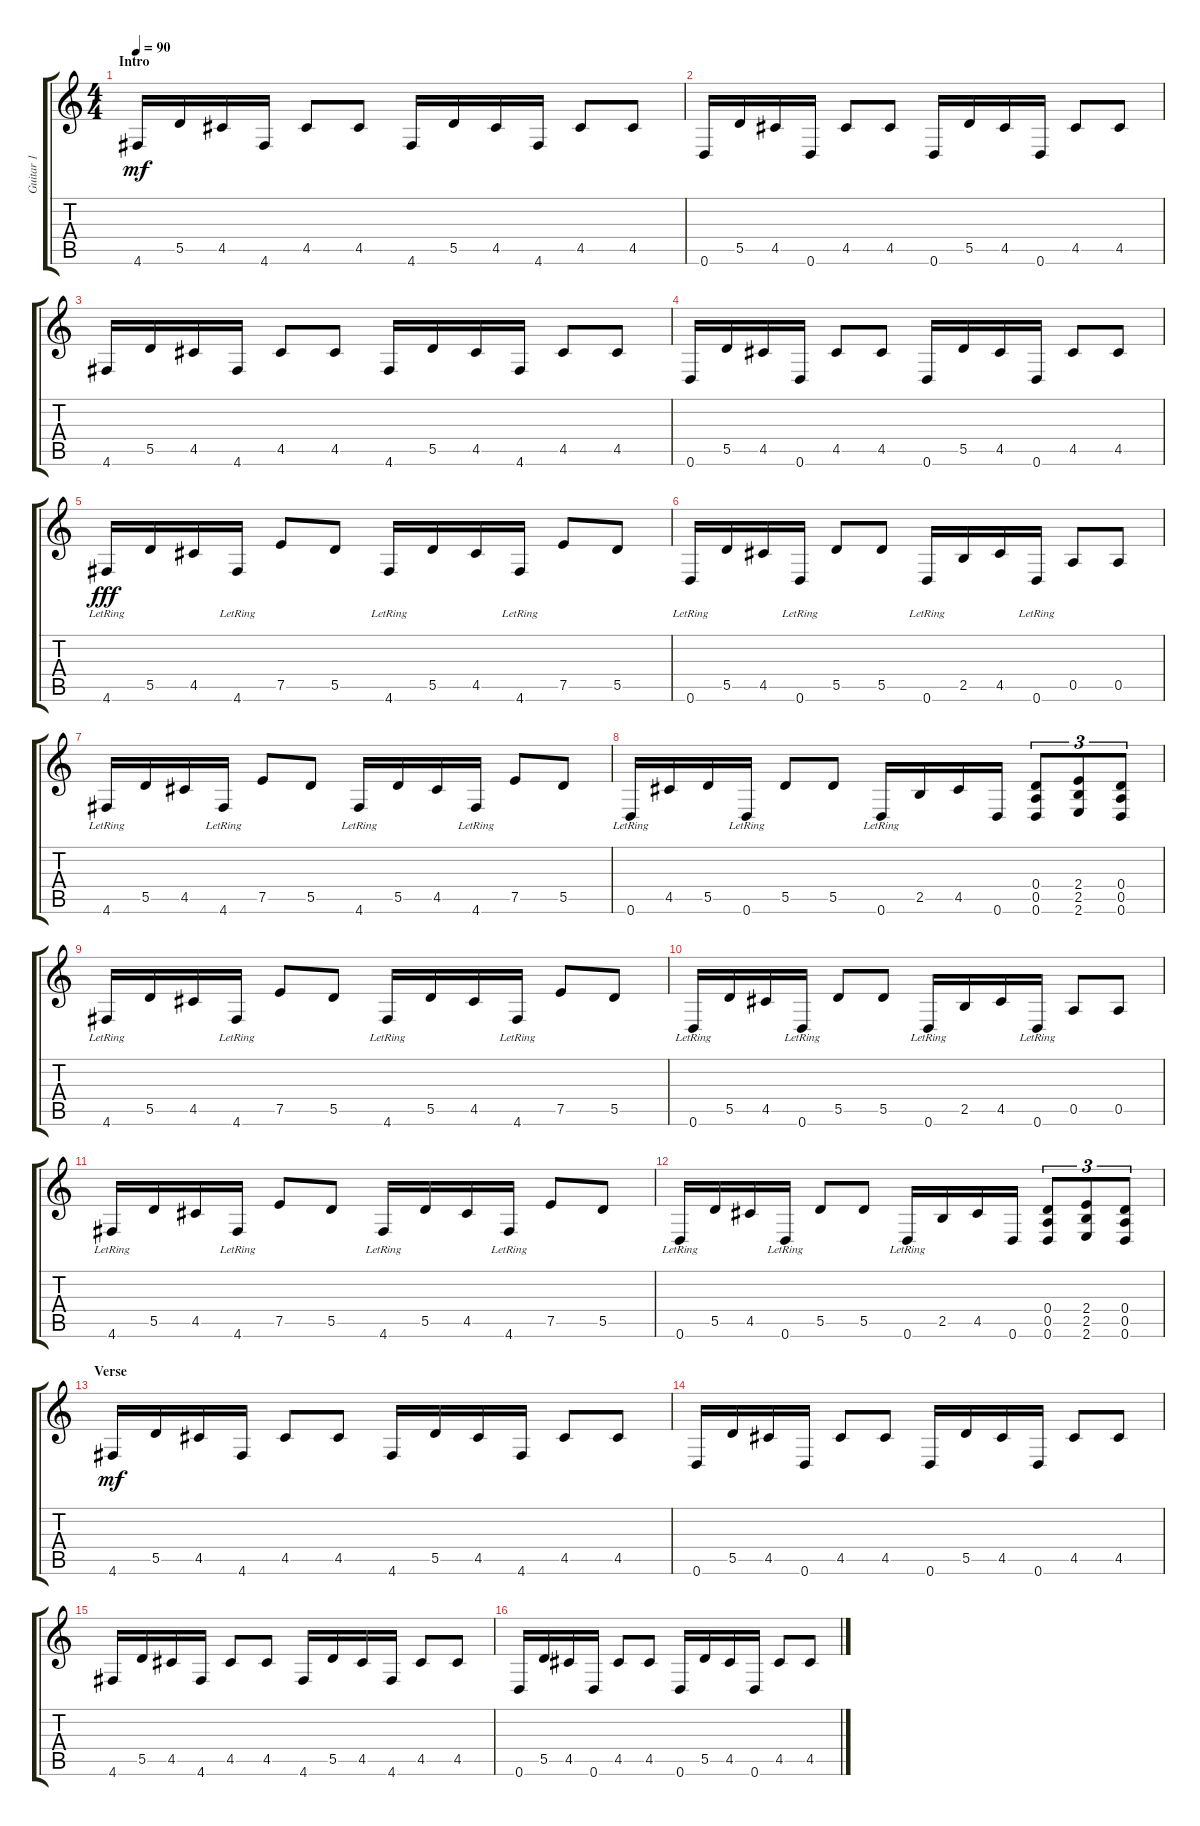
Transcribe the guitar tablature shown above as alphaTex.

\track ("Guitar 1" "Guitar 1") {instrument distortionguitar}
\staff {score tabs}
\tuning (E4 B3 G3 D3 A2 D2) {hide}
\ts (4 4)
\section ("" "Intro")
\tempo 90
\clef g2
\ks c
4.6.16{dy mf instrument electricguitarclean} 5.5.16 4.5.16 4.6.16 4.5.8 4.5.8 4.6.16 5.5.16 4.5.16 4.6.16 4.5.8 4.5.8 |
0.6.16{instrument electricguitarclean} 5.5.16 4.5.16 0.6.16 4.5.8 4.5.8 0.6.16 5.5.16 4.5.16 0.6.16 4.5.8 4.5.8 |
4.6.16{instrument electricguitarclean} 5.5.16 4.5.16 4.6.16 4.5.8 4.5.8 4.6.16 5.5.16 4.5.16 4.6.16 4.5.8 4.5.8 |
0.6.16{instrument electricguitarclean} 5.5.16 4.5.16 0.6.16 4.5.8 4.5.8 0.6.16 5.5.16 4.5.16 0.6.16 4.5.8 4.5.8 |
4.6{lr}.16{dy fff instrument distortionguitar} 5.5.16 4.5.16 4.6{lr}.16 7.5.8 5.5.8 4.6{lr}.16 5.5.16 4.5.16 4.6{lr}.16 7.5.8 5.5.8 |
0.6{lr}.16 5.5.16 4.5.16 0.6{lr}.16 5.5.8 5.5.8 0.6{lr}.16 2.5.16 4.5.16 0.6{lr}.16 0.5.8 0.5.8 |
4.6{lr}.16 5.5.16 4.5.16 4.6{lr}.16 7.5.8 5.5.8 4.6{lr}.16 5.5.16 4.5.16 4.6{lr}.16 7.5.8 5.5.8 |
0.6{lr}.16 4.5.16 5.5.16 0.6{lr}.16 5.5.8 5.5.8 0.6{lr}.16 2.5.16 4.5.16 0.6.16 (0.4 0.5 0.6).8{tu (3 2)} (2.4 2.5 2.6).8{tu (3 2)} (0.4 0.5 0.6).8{tu (3 2)} |
4.6{lr}.16 5.5.16 4.5.16 4.6{lr}.16 7.5.8 5.5.8 4.6{lr}.16 5.5.16 4.5.16 4.6{lr}.16 7.5.8 5.5.8 |
0.6{lr}.16 5.5.16 4.5.16 0.6{lr}.16 5.5.8 5.5.8 0.6{lr}.16 2.5.16 4.5.16 0.6{lr}.16 0.5.8 0.5.8 |
4.6{lr}.16 5.5.16 4.5.16 4.6{lr}.16 7.5.8 5.5.8 4.6{lr}.16 5.5.16 4.5.16 4.6{lr}.16 7.5.8 5.5.8 |
0.6{lr}.16 5.5.16 4.5.16 0.6{lr}.16 5.5.8 5.5.8 0.6{lr}.16 2.5.16 4.5.16 0.6.16 (0.4 0.5 0.6).8{tu (3 2)} (2.4 2.5 2.6).8{tu (3 2)} (0.4 0.5 0.6).8{tu (3 2)} |
\section ("" "Verse")
4.6.16{dy mf instrument electricguitarclean} 5.5.16 4.5.16 4.6.16 4.5.8 4.5.8 4.6.16 5.5.16 4.5.16 4.6.16 4.5.8 4.5.8 |
0.6.16{instrument electricguitarclean} 5.5.16 4.5.16 0.6.16 4.5.8 4.5.8 0.6.16 5.5.16 4.5.16 0.6.16 4.5.8 4.5.8 |
4.6.16{instrument electricguitarclean} 5.5.16 4.5.16 4.6.16 4.5.8 4.5.8 4.6.16 5.5.16 4.5.16 4.6.16 4.5.8 4.5.8 |
0.6.16{instrument electricguitarclean} 5.5.16 4.5.16 0.6.16 4.5.8 4.5.8 0.6.16 5.5.16 4.5.16 0.6.16 4.5.8 4.5.8
